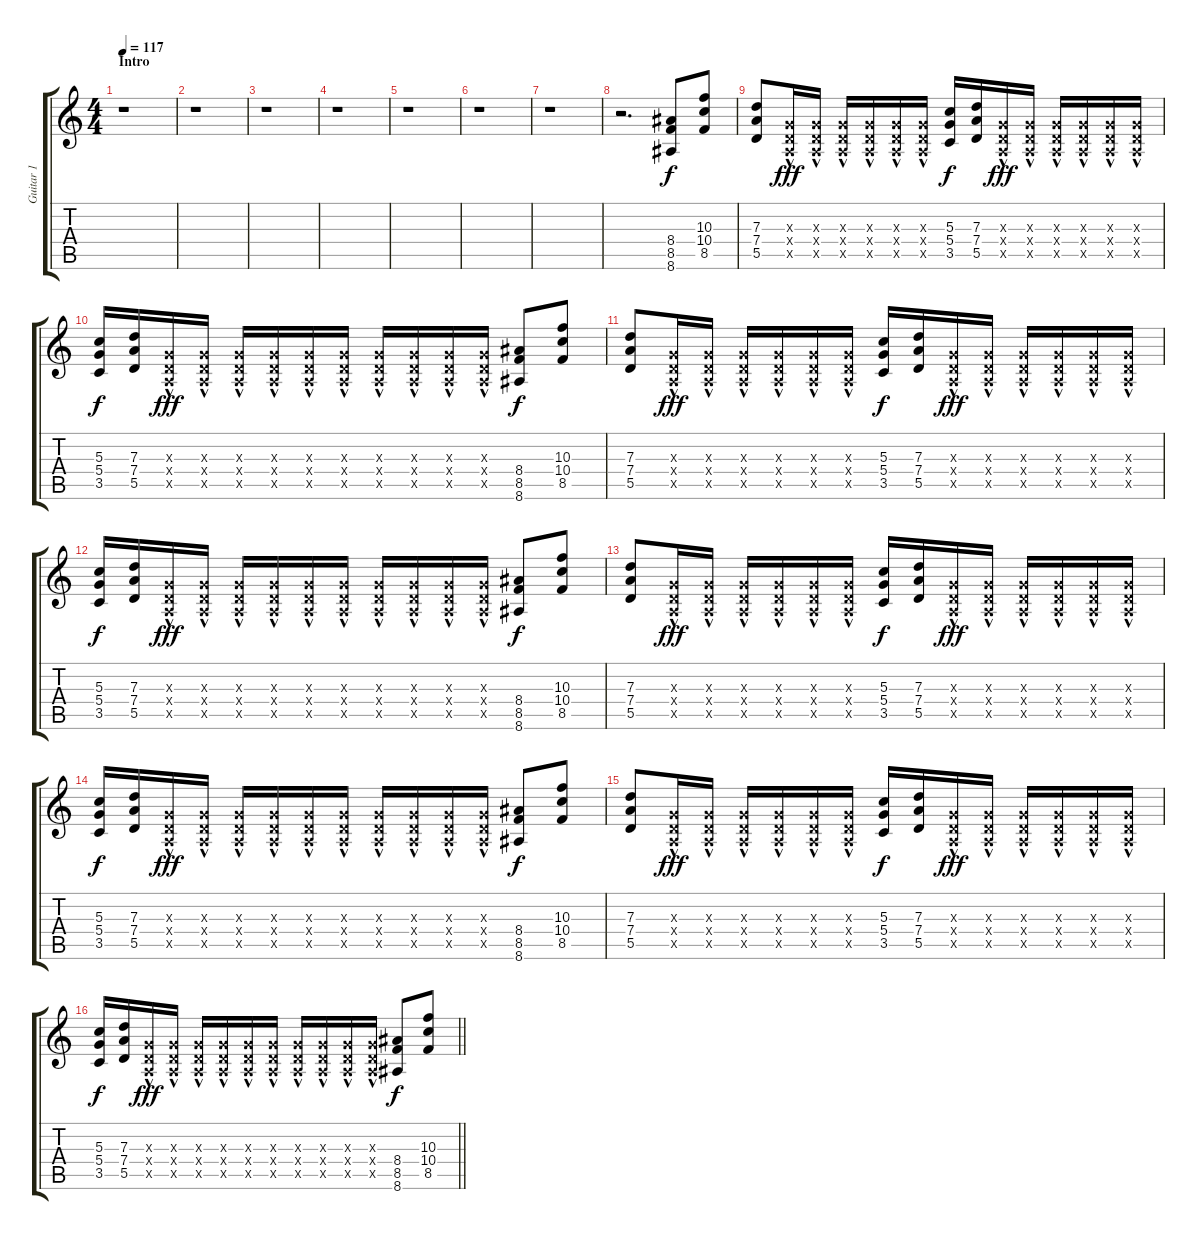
\track ("Guitar 1" "Guitar 1") {instrument distortionguitar}
\staff {score tabs}
\tuning (E4 B3 G3 D3 A2 D2) {hide}
\ts (4 4)
\section ("" "Intro")
\tempo 117
\clef g2
\ks c
r.1{dy f instrument distortionguitar} |
r.1 |
r.1 |
r.1 |
r.1 |
r.1 |
r.1 |
r.2{d} (8.4 8.5 8.6).8 (10.3 10.4 8.5).8 |
(7.3 7.4 5.5).8 (0.3{hac x} 0.4{hac x} 0.5{hac x}).16{dy fff} (0.3{hac x} 0.4{hac x} 0.5{hac x}).16 (0.3{hac x} 0.4{hac x} 0.5{hac x}).16 (0.3{hac x} 0.4{hac x} 0.5{hac x}).16 (0.3{hac x} 0.4{hac x} 0.5{hac x}).16 (0.3{hac x} 0.4{hac x} 0.5{hac x}).16 (5.3 5.4 3.5).16{dy f} (7.3 7.4 5.5).16 (0.3{hac x} 0.4{hac x} 0.5{hac x}).16{dy fff} (0.3{hac x} 0.4{hac x} 0.5{hac x}).16 (0.3{hac x} 0.4{hac x} 0.5{hac x}).16 (0.3{hac x} 0.4{hac x} 0.5{hac x}).16 (0.3{hac x} 0.4{hac x} 0.5{hac x}).16 (0.3{hac x} 0.4{hac x} 0.5{hac x}).16 |
(5.3 5.4 3.5).16{dy f} (7.3 7.4 5.5).16 (0.3{hac x} 0.4{hac x} 0.5{hac x}).16{dy fff} (0.3{hac x} 0.4{hac x} 0.5{hac x}).16 (0.3{hac x} 0.4{hac x} 0.5{hac x}).16 (0.3{hac x} 0.4{hac x} 0.5{hac x}).16 (0.3{hac x} 0.4{hac x} 0.5{hac x}).16 (0.3{hac x} 0.4{hac x} 0.5{hac x}).16 (0.3{hac x} 0.4{hac x} 0.5{hac x}).16 (0.3{hac x} 0.4{hac x} 0.5{hac x}).16 (0.3{hac x} 0.4{hac x} 0.5{hac x}).16 (0.3{hac x} 0.4{hac x} 0.5{hac x}).16 (8.4 8.5 8.6).8{dy f} (10.3 10.4 8.5).8 |
(7.3 7.4 5.5).8 (0.3{hac x} 0.4{hac x} 0.5{hac x}).16{dy fff} (0.3{hac x} 0.4{hac x} 0.5{hac x}).16 (0.3{hac x} 0.4{hac x} 0.5{hac x}).16 (0.3{hac x} 0.4{hac x} 0.5{hac x}).16 (0.3{hac x} 0.4{hac x} 0.5{hac x}).16 (0.3{hac x} 0.4{hac x} 0.5{hac x}).16 (5.3 5.4 3.5).16{dy f} (7.3 7.4 5.5).16 (0.3{hac x} 0.4{hac x} 0.5{hac x}).16{dy fff} (0.3{hac x} 0.4{hac x} 0.5{hac x}).16 (0.3{hac x} 0.4{hac x} 0.5{hac x}).16 (0.3{hac x} 0.4{hac x} 0.5{hac x}).16 (0.3{hac x} 0.4{hac x} 0.5{hac x}).16 (0.3{hac x} 0.4{hac x} 0.5{hac x}).16 |
(5.3 5.4 3.5).16{dy f} (7.3 7.4 5.5).16 (0.3{hac x} 0.4{hac x} 0.5{hac x}).16{dy fff} (0.3{hac x} 0.4{hac x} 0.5{hac x}).16 (0.3{hac x} 0.4{hac x} 0.5{hac x}).16 (0.3{hac x} 0.4{hac x} 0.5{hac x}).16 (0.3{hac x} 0.4{hac x} 0.5{hac x}).16 (0.3{hac x} 0.4{hac x} 0.5{hac x}).16 (0.3{hac x} 0.4{hac x} 0.5{hac x}).16 (0.3{hac x} 0.4{hac x} 0.5{hac x}).16 (0.3{hac x} 0.4{hac x} 0.5{hac x}).16 (0.3{hac x} 0.4{hac x} 0.5{hac x}).16 (8.4 8.5 8.6).8{dy f} (10.3 10.4 8.5).8 |
(7.3 7.4 5.5).8 (0.3{hac x} 0.4{hac x} 0.5{hac x}).16{dy fff} (0.3{hac x} 0.4{hac x} 0.5{hac x}).16 (0.3{hac x} 0.4{hac x} 0.5{hac x}).16 (0.3{hac x} 0.4{hac x} 0.5{hac x}).16 (0.3{hac x} 0.4{hac x} 0.5{hac x}).16 (0.3{hac x} 0.4{hac x} 0.5{hac x}).16 (5.3 5.4 3.5).16{dy f} (7.3 7.4 5.5).16 (0.3{hac x} 0.4{hac x} 0.5{hac x}).16{dy fff} (0.3{hac x} 0.4{hac x} 0.5{hac x}).16 (0.3{hac x} 0.4{hac x} 0.5{hac x}).16 (0.3{hac x} 0.4{hac x} 0.5{hac x}).16 (0.3{hac x} 0.4{hac x} 0.5{hac x}).16 (0.3{hac x} 0.4{hac x} 0.5{hac x}).16 |
(5.3 5.4 3.5).16{dy f} (7.3 7.4 5.5).16 (0.3{hac x} 0.4{hac x} 0.5{hac x}).16{dy fff} (0.3{hac x} 0.4{hac x} 0.5{hac x}).16 (0.3{hac x} 0.4{hac x} 0.5{hac x}).16 (0.3{hac x} 0.4{hac x} 0.5{hac x}).16 (0.3{hac x} 0.4{hac x} 0.5{hac x}).16 (0.3{hac x} 0.4{hac x} 0.5{hac x}).16 (0.3{hac x} 0.4{hac x} 0.5{hac x}).16 (0.3{hac x} 0.4{hac x} 0.5{hac x}).16 (0.3{hac x} 0.4{hac x} 0.5{hac x}).16 (0.3{hac x} 0.4{hac x} 0.5{hac x}).16 (8.4 8.5 8.6).8{dy f} (10.3 10.4 8.5).8 |
(7.3 7.4 5.5).8 (0.3{hac x} 0.4{hac x} 0.5{hac x}).16{dy fff} (0.3{hac x} 0.4{hac x} 0.5{hac x}).16 (0.3{hac x} 0.4{hac x} 0.5{hac x}).16 (0.3{hac x} 0.4{hac x} 0.5{hac x}).16 (0.3{hac x} 0.4{hac x} 0.5{hac x}).16 (0.3{hac x} 0.4{hac x} 0.5{hac x}).16 (5.3 5.4 3.5).16{dy f} (7.3 7.4 5.5).16 (0.3{hac x} 0.4{hac x} 0.5{hac x}).16{dy fff} (0.3{hac x} 0.4{hac x} 0.5{hac x}).16 (0.3{hac x} 0.4{hac x} 0.5{hac x}).16 (0.3{hac x} 0.4{hac x} 0.5{hac x}).16 (0.3{hac x} 0.4{hac x} 0.5{hac x}).16 (0.3{hac x} 0.4{hac x} 0.5{hac x}).16 |
\barLineRight lightlight
(5.3 5.4 3.5).16{dy f} (7.3 7.4 5.5).16 (0.3{hac x} 0.4{hac x} 0.5{hac x}).16{dy fff} (0.3{hac x} 0.4{hac x} 0.5{hac x}).16 (0.3{hac x} 0.4{hac x} 0.5{hac x}).16 (0.3{hac x} 0.4{hac x} 0.5{hac x}).16 (0.3{hac x} 0.4{hac x} 0.5{hac x}).16 (0.3{hac x} 0.4{hac x} 0.5{hac x}).16 (0.3{hac x} 0.4{hac x} 0.5{hac x}).16 (0.3{hac x} 0.4{hac x} 0.5{hac x}).16 (0.3{hac x} 0.4{hac x} 0.5{hac x}).16 (0.3{hac x} 0.4{hac x} 0.5{hac x}).16 (8.4 8.5 8.6).8{dy f} (10.3 10.4 8.5).8
